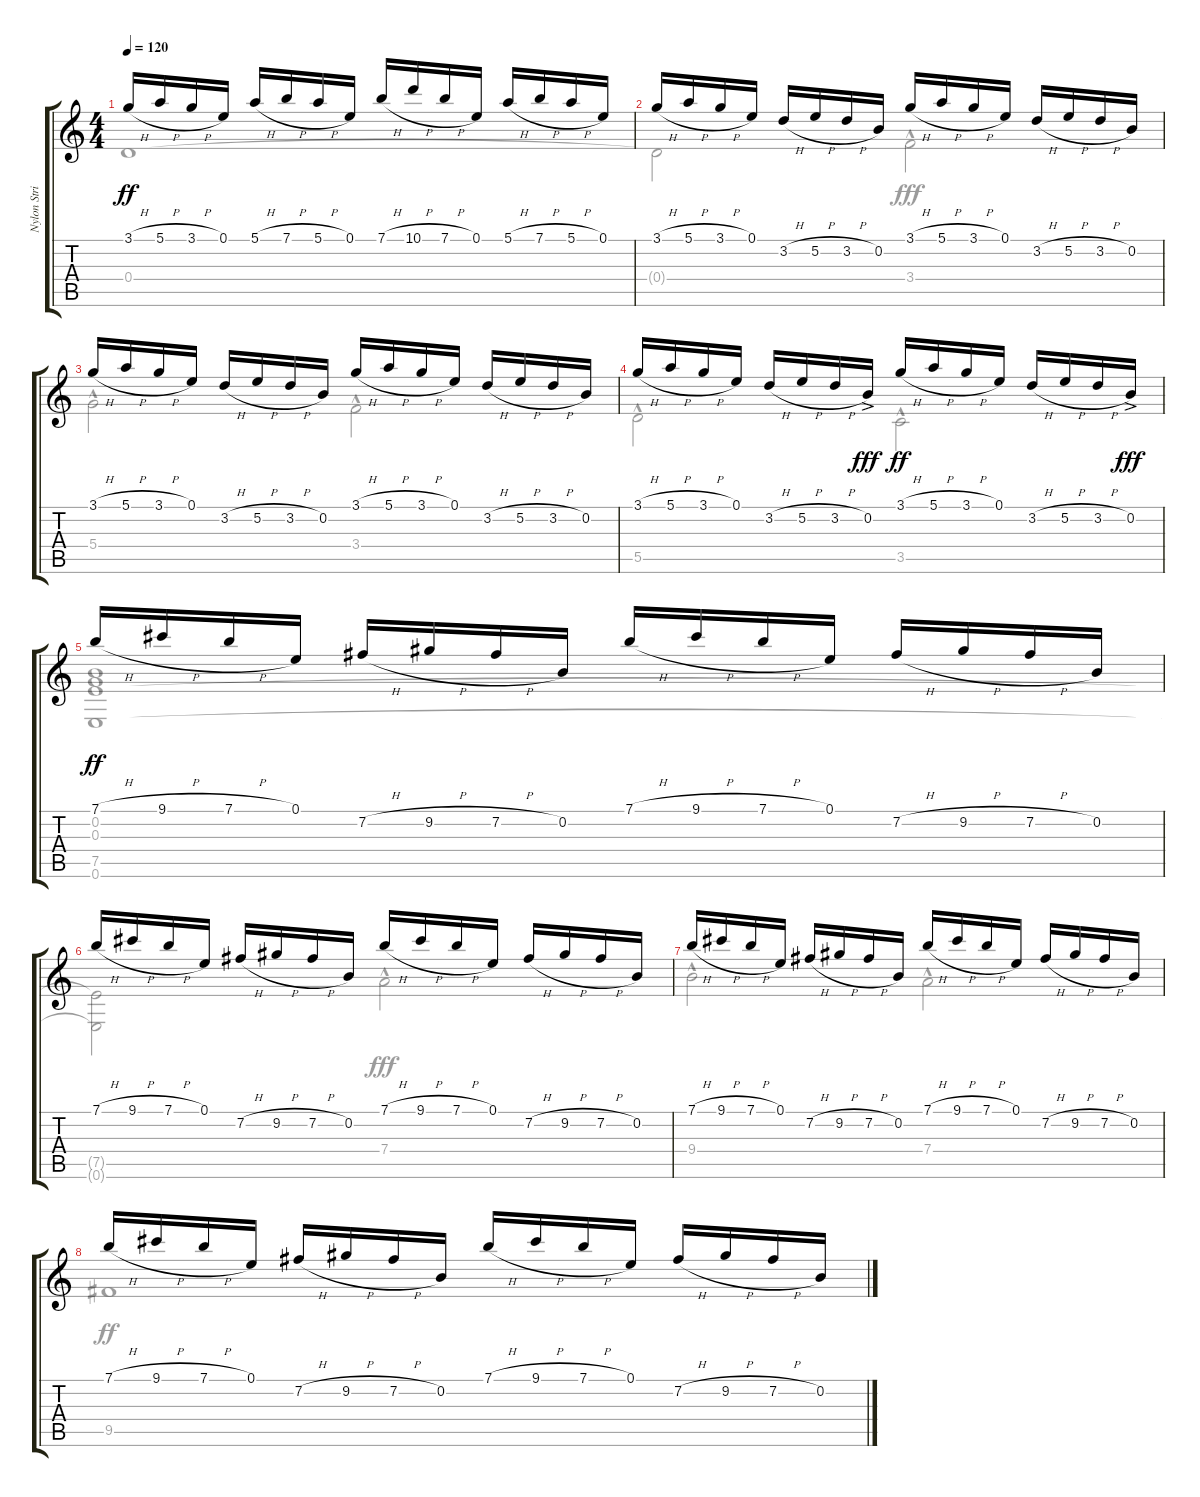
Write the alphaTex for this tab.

\track ("Nylon Stringed Guitar" "Nylon Stri") {instrument acousticguitarnylon}
\staff {score tabs}
\tuning (E4 B3 G3 D3 A2 E2) {hide}
\voice
\ts (4 4)
\tempo 120
\clef g2
\ks c
3.1{h}.16{dy ff} 5.1{h}.16 3.1{h}.16 0.1.16 5.1{h}.16 7.1{h}.16 5.1{h}.16 0.1.16 7.1{h}.16 10.1{h}.16 7.1{h}.16 0.1.16 5.1{h}.16 7.1{h}.16 5.1{h}.16 0.1.16 |
3.1{h}.16 5.1{h}.16 3.1{h}.16 0.1.16 3.2{h}.16 5.2{h}.16 3.2{h}.16 0.2.16 3.1{h}.16 5.1{h}.16 3.1{h}.16 0.1.16 3.2{h}.16 5.2{h}.16 3.2{h}.16 0.2.16 |
3.1{h}.16 5.1{h}.16 3.1{h}.16 0.1.16 3.2{h}.16 5.2{h}.16 3.2{h}.16 0.2.16 3.1{h}.16 5.1{h}.16 3.1{h}.16 0.1.16 3.2{h}.16 5.2{h}.16 3.2{h}.16 0.2.16 |
3.1{h}.16 5.1{h}.16 3.1{h}.16 0.1.16 3.2{h}.16 5.2{h}.16 3.2{h}.16 0.2{ac}.16{dy fff} 3.1{h}.16{dy ff} 5.1{h}.16 3.1{h}.16 0.1.16 3.2{h}.16 5.2{h}.16 3.2{h}.16 0.2{ac}.16{dy fff} |
7.1{h}.16{dy ff} 9.1{h}.16 7.1{h}.16 0.1.16 7.2{h}.16 9.2{h}.16 7.2{h}.16 0.2.16 7.1{h}.16 9.1{h}.16 7.1{h}.16 0.1.16 7.2{h}.16 9.2{h}.16 7.2{h}.16 0.2.16 |
7.1{h}.16 9.1{h}.16 7.1{h}.16 0.1.16 7.2{h}.16 9.2{h}.16 7.2{h}.16 0.2.16 7.1{h}.16 9.1{h}.16 7.1{h}.16 0.1.16 7.2{h}.16 9.2{h}.16 7.2{h}.16 0.2.16 |
7.1{h}.16 9.1{h}.16 7.1{h}.16 0.1.16 7.2{h}.16 9.2{h}.16 7.2{h}.16 0.2.16 7.1{h}.16 9.1{h}.16 7.1{h}.16 0.1.16 7.2{h}.16 9.2{h}.16 7.2{h}.16 0.2.16 |
7.1{h}.16 9.1{h}.16 7.1{h}.16 0.1.16 7.2{h}.16 9.2{h}.16 7.2{h}.16 0.2.16 7.1{h}.16 9.1{h}.16 7.1{h}.16 0.1.16 7.2{h}.16 9.2{h}.16 7.2{h}.16 0.2.16
\voice
\clef g2
\ottava regular
\simile none
\ks c
0.4{t}.1{dy ff} |
0.4{t}.2 3.4{hac}.2{dy fff} |
5.4{hac}.2 3.4{hac}.2 |
5.5{hac}.2 3.5{hac}.2 |
(0.2 0.3 7.5 0.6).1{dy ff} |
(7.5{t} 0.6{t}).2 7.4{hac}.2{dy fff} |
9.4{hac}.2 7.4{hac}.2 |
9.5.1{dy ff}
